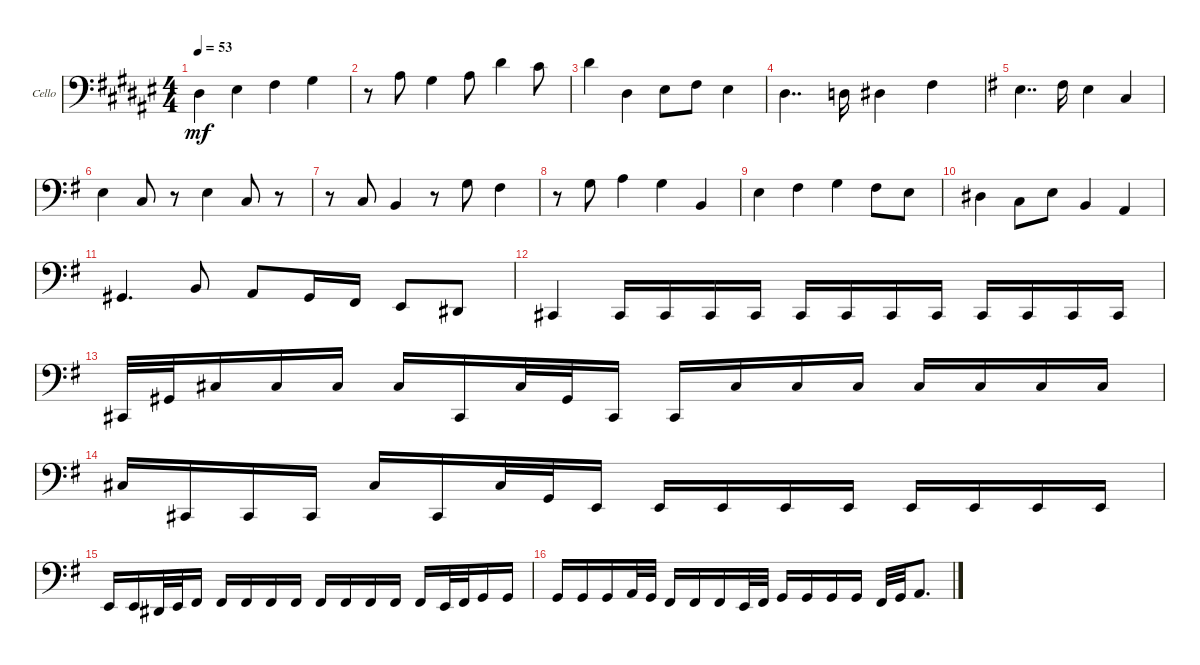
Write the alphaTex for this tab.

\defaultSystemsLayout 4
\bracketExtendMode groupsimilarinstruments
\firstSystemTrackNameOrientation horizontal
\otherSystemsTrackNameOrientation horizontal
\track ("Cello" "Cello") {instrument cello}
\staff {score}
\tuning (A3 D3 G2 C2)
\ts (4 4)
\tempo 53
\clef f4
\ks d#minor
1.2.4{dy mf instrument cello} 3.2.4 4.2.4 6.2.4 |
r.8 8.2.8 6.2.4 8.2.8 6.1.4 4.1.8 |
6.1.4 1.2.4 3.2.8 4.2.8 3.2.4 |
1.2.4{dd} 0.2.16 1.2.4 4.2.4 |
\ks eminor
2.2.4{dd} 4.2.16 2.2.4 5.3.4 |
2.2.4 5.3.8 r.8 2.2.4 5.3.8 r.8 |
r.8 5.3.8 4.3.4 r.8 5.2.8 4.2.4 |
r.8 5.2.8 7.2.4 5.2.4 4.3.4 |
2.2.4 4.2.4 5.2.4 4.2.8 2.2.8 |
1.2.4 5.3.8 9.3.8 4.3.4 2.3.4 |
1.3.4{d} 4.3.8 2.3.8 1.3.16 6.4.16 4.4.8 3.4.8 |
1.4.4 1.4.16 1.4.16 1.4.16 1.4.16 1.4.16 1.4.16 1.4.16 1.4.16 1.4.16 1.4.16 1.4.16 1.4.16 |
1.4.32 1.3.32 6.3.16 6.3.16 6.3.16 6.3.16 1.4.16 6.3.32 8.4.32 1.4.16 1.4.16 6.3.16 6.3.16 6.3.16 6.3.16 6.3.16 6.3.16 6.3.16 |
6.3.16 1.4.16 1.4.16 1.4.16 6.3.16 1.4.16 6.3.32 7.4.32 4.4.16 4.4.16 4.4.16 4.4.16 4.4.16 4.4.16 4.4.16 4.4.16 4.4.16 |
4.4.16 4.4.16 3.4.32 4.4.32 6.4.16 6.4.16 6.4.16 6.4.16 6.4.16 6.4.16 6.4.16 6.4.16 6.4.16 6.4.16 4.4.32 6.4.32 7.4.16 7.4.16 |
7.4.16 7.4.16 7.4.16 9.4.32 7.4.32 6.4.16 6.4.16 6.4.16 4.4.32 6.4.32 7.4.16 7.4.16 7.4.16 7.4.16 6.4.32 7.4.32 9.4.8{d}
